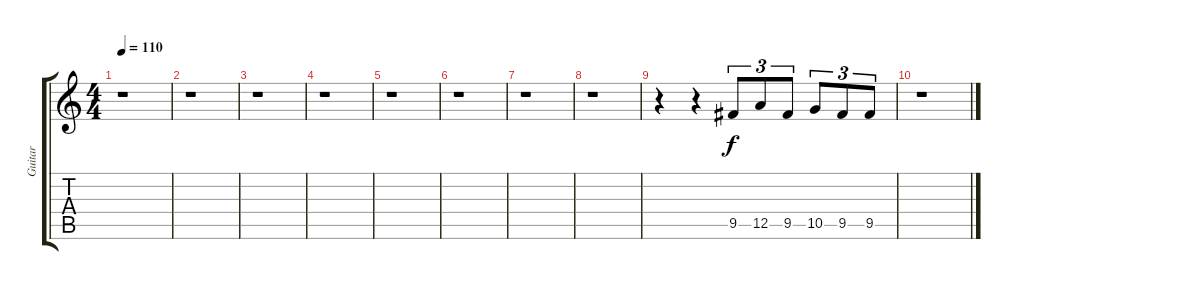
\track ("Guitar" "Guitar") {instrument distortionguitar}
\staff {score tabs}
\tuning (E4 B3 G3 D3 A2 E2) {hide}
\ts (4 4)
\tempo 110
\clef g2
\ks c
r.1{dy f} |
r.1 |
r.1 |
r.1 |
r.1 |
r.1 |
r.1 |
r.1 |
r.4{volume 6} r.4 9.5.8{tu (3 2)} 12.5.8{tu (3 2)} 9.5.8{tu (3 2)} 10.5.8{tu (3 2)} 9.5.8{tu (3 2)} 9.5.8{tu (3 2)} |
r.1
